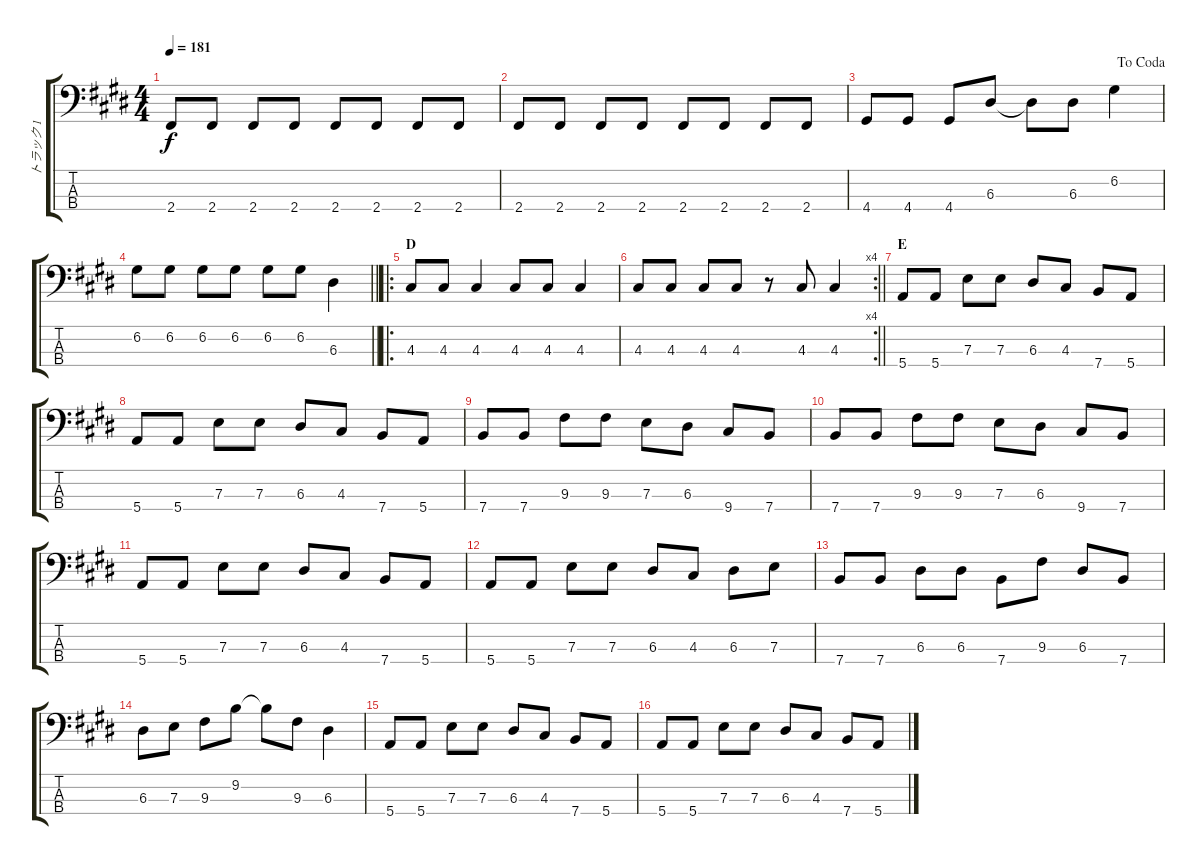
\track ("トラック 1" "トラック 1") {instrument electricbasspick}
\staff {score tabs}
\tuning (G2 D2 A1 E1) {hide}
\ts (4 4)
\tempo 181
\clef f4
\ks c#minor
2.4.8{dy f} 2.4.8 2.4.8 2.4.8 2.4.8 2.4.8 2.4.8 2.4.8 |
2.4.8 2.4.8 2.4.8 2.4.8 2.4.8 2.4.8 2.4.8 2.4.8 |
\jump dacoda
4.4.8 4.4.8 4.4.8 6.3.8 6.3{t}.8 6.3.8 6.2.4 |
\barLineRight lightlight
6.2.8 6.2.8 6.2.8 6.2.8 6.2.8 6.2.8 6.3.4 |
\ro
\section ("" "D")
4.3.8 4.3.8 4.3.4 4.3.8 4.3.8 4.3.4 |
\rc 4
\barLineRight lightlight
4.3.8 4.3.8 4.3.8 4.3.8 r.8 4.3.8 4.3.4 |
\section ("" "E")
5.4.8 5.4.8 7.3.8 7.3.8 6.3.8 4.3.8 7.4.8 5.4.8 |
5.4.8 5.4.8 7.3.8 7.3.8 6.3.8 4.3.8 7.4.8 5.4.8 |
7.4.8 7.4.8 9.3.8 9.3.8 7.3.8 6.3.8 9.4.8 7.4.8 |
7.4.8 7.4.8 9.3.8 9.3.8 7.3.8 6.3.8 9.4.8 7.4.8 |
5.4.8 5.4.8 7.3.8 7.3.8 6.3.8 4.3.8 7.4.8 5.4.8 |
5.4.8 5.4.8 7.3.8 7.3.8 6.3.8 4.3.8 6.3.8 7.3.8 |
7.4.8 7.4.8 6.3.8 6.3.8 7.4.8 9.3.8 6.3.8 7.4.8 |
6.3.8 7.3.8 9.3.8 9.2.8 9.2{t}.8 9.3.8 6.3.4 |
5.4.8 5.4.8 7.3.8 7.3.8 6.3.8 4.3.8 7.4.8 5.4.8 |
5.4.8 5.4.8 7.3.8 7.3.8 6.3.8 4.3.8 7.4.8 5.4.8
